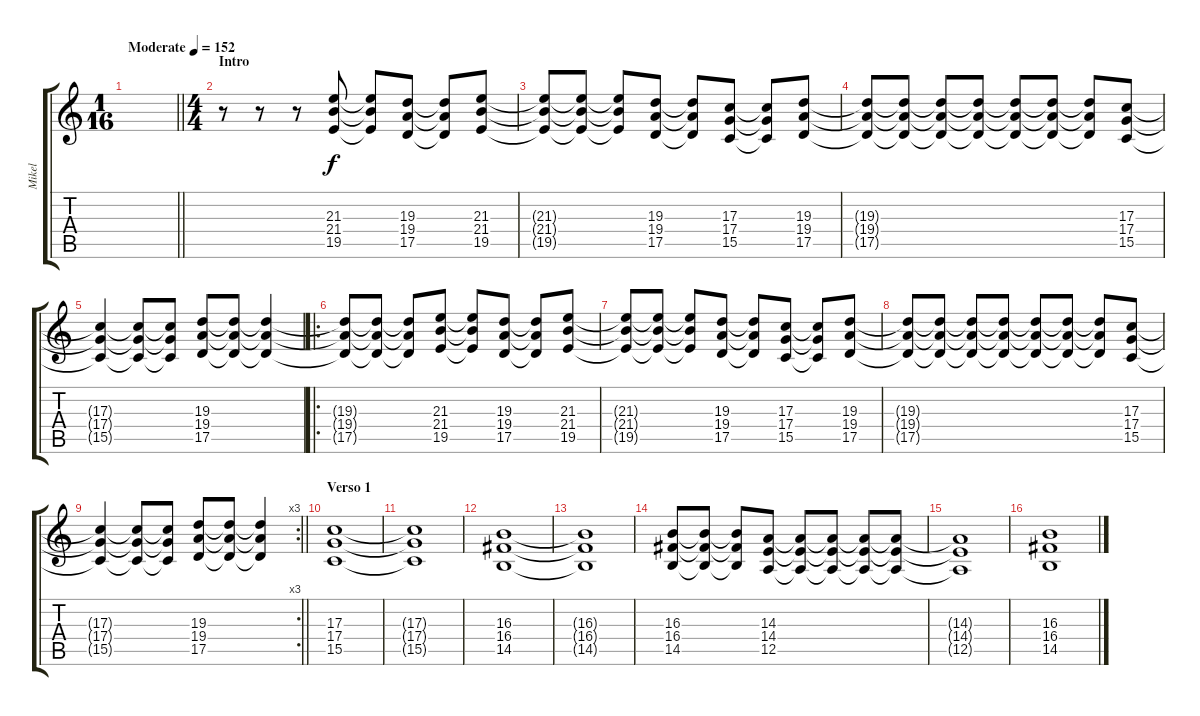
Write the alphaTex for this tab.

\track ("Mikel" "Mikel") {instrument stringensemble1}
\staff {score tabs}
\tuning (E4 B3 G3 D3 A2 E2) {hide}
\ts (1 16)
\tempo (152 "Moderate")
\clef g2
\barLineRight lightlight
\ks c
|
\ts (4 4)
\section ("" "Intro")
r.8 r.8 r.8 (21.3 21.4 19.5).8 (21.3{t} 21.4{t} 19.5{t}).8 (19.3 19.4 17.5).8 (19.3{t} 19.4{t} 17.5{t}).8 (21.3 21.4 19.5).8 |
(21.3{t} 21.4{t} 19.5{t}).8 (21.3{t} 21.4{t} 19.5{t}).8 (21.3{t} 21.4{t} 19.5{t}).8 (19.3 19.4 17.5).8 (19.3{t} 19.4{t} 17.5{t}).8 (17.3 17.4 15.5).8 (17.3{t} 17.4{t} 15.5{t}).8 (19.3 19.4 17.5).8 |
(19.3{t} 19.4{t} 17.5{t}).8 (19.3{t} 19.4{t} 17.5{t}).8 (19.3{t} 19.4{t} 17.5{t}).8 (19.3{t} 19.4{t} 17.5{t}).8 (19.3{t} 19.4{t} 17.5{t}).8 (19.3{t} 19.4{t} 17.5{t}).8 (19.3{t} 19.4{t} 17.5{t}).8 (17.3 17.4 15.5).8 |
(17.3{t} 17.4{t} 15.5{t}).4 (17.3{t} 17.4{t} 15.5{t}).8 (17.3{t} 17.4{t} 15.5{t}).8 (19.3 19.4 17.5).8 (19.3{t} 19.4{t} 17.5{t}).8 (19.3{t} 19.4{t} 17.5{t}).4 |
\ro
(19.3{t} 19.4{t} 17.5{t}).8 (19.3{t} 19.4{t} 17.5{t}).8 (19.3{t} 19.4{t} 17.5{t}).8 (21.3 21.4 19.5).8 (21.3{t} 21.4{t} 19.5{t}).8 (19.3 19.4 17.5).8 (19.3{t} 19.4{t} 17.5{t}).8 (21.3 21.4 19.5).8 |
(21.3{t} 21.4{t} 19.5{t}).8 (21.3{t} 21.4{t} 19.5{t}).8 (21.3{t} 21.4{t} 19.5{t}).8 (19.3 19.4 17.5).8 (19.3{t} 19.4{t} 17.5{t}).8 (17.3 17.4 15.5).8 (17.3{t} 17.4{t} 15.5{t}).8 (19.3 19.4 17.5).8 |
(19.3{t} 19.4{t} 17.5{t}).8 (19.3{t} 19.4{t} 17.5{t}).8 (19.3{t} 19.4{t} 17.5{t}).8 (19.3{t} 19.4{t} 17.5{t}).8 (19.3{t} 19.4{t} 17.5{t}).8 (19.3{t} 19.4{t} 17.5{t}).8 (19.3{t} 19.4{t} 17.5{t}).8 (17.3 17.4 15.5).8 |
\rc 3
\barLineRight lightlight
(17.3{t} 17.4{t} 15.5{t}).4 (17.3{t} 17.4{t} 15.5{t}).8 (17.3{t} 17.4{t} 15.5{t}).8 (19.3 19.4 17.5).8 (19.3{t} 19.4{t} 17.5{t}).8 (19.3{t} 19.4{t} 17.5{t}).4 |
\section ("" "Verso 1")
(17.3 17.4 15.5).1 |
(17.3{t} 17.4{t} 15.5{t}).1 |
(16.3 16.4 14.5).1 |
(16.3{t} 16.4{t} 14.5{t}).1 |
(16.3 16.4 14.5).8 (16.3{t} 16.4{t} 14.5{t}).8 (16.3{t} 16.4{t} 14.5{t}).8 (14.3 14.4 12.5).8 (14.3{t} 14.4{t} 12.5{t}).8 (14.3{t} 14.4{t} 12.5{t}).8 (14.3{t} 14.4{t} 12.5{t}).8 (14.3{t} 14.4{t} 12.5{t}).8 |
(14.3{t} 14.4{t} 12.5{t}).1 |
(16.3 16.4 14.5).1
